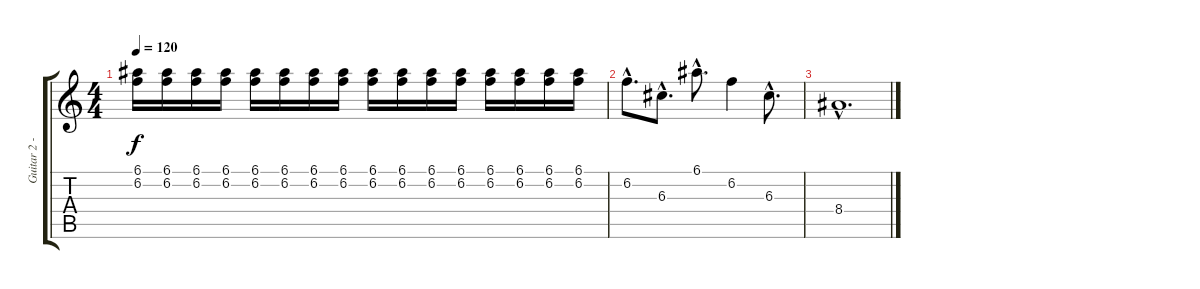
\track ("Guitar 2 - Chris Head" "Guitar 2 -") {instrument distortionguitar}
\staff {score tabs}
\tuning (E4 B3 G3 D3 A2 E2) {hide}
\ts (4 4)
\tempo 120
\clef g2
\ks c
(6.1 6.2).16{dy f} (6.1 6.2).16 (6.1 6.2).16 (6.1 6.2).16 (6.1 6.2).16 (6.1 6.2).16 (6.1 6.2).16 (6.1 6.2).16 (6.1 6.2).16 (6.1 6.2).16 (6.1 6.2).16 (6.1 6.2).16 (6.1 6.2).16 (6.1 6.2).16 (6.1 6.2).16 (6.1 6.2).16 |
6.2{hac}.8{d} 6.3{hac}.8{d} 6.1{hac}.8{d} 6.2.4 6.3{hac}.8{d} |
8.4{hac}.1{d}
